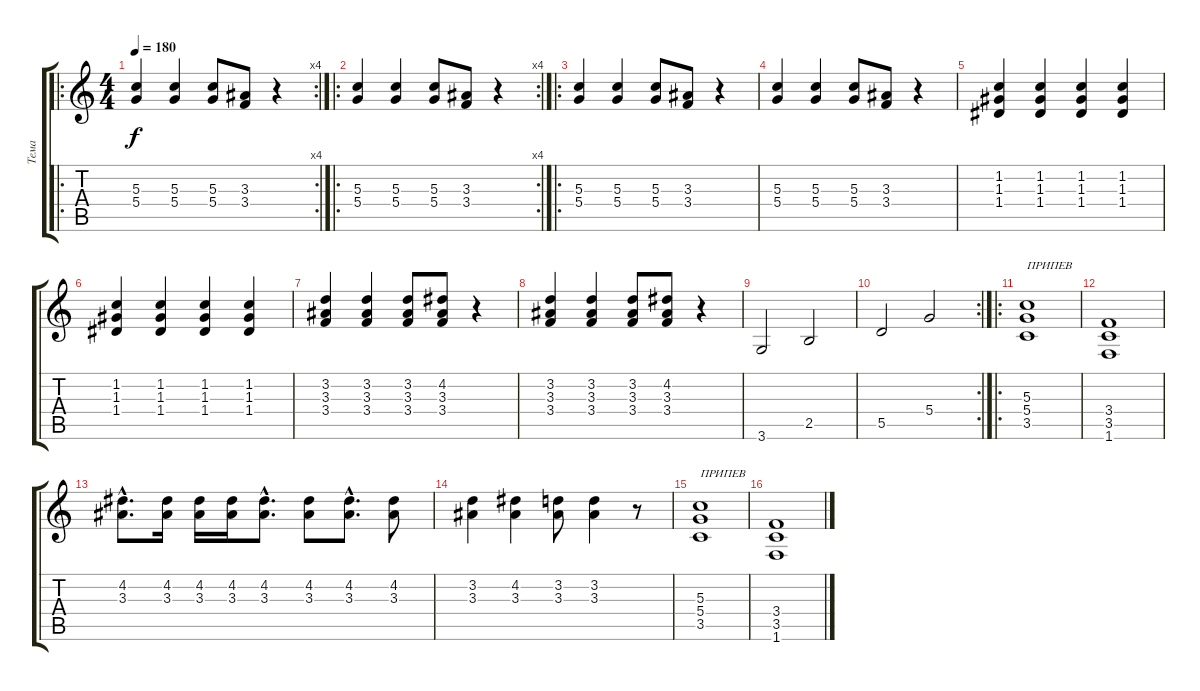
\track ("Тема" "Тема") {instrument distortionguitar}
\staff {score tabs}
\tuning (E4 B3 G3 D3 A2 E2) {hide}
\ro
\rc 4
\ts (4 4)
\tempo 180
\clef g2
\ks c
(5.3 5.4).4{dy f instrument distortionguitar} (5.3 5.4).4 (5.3 5.4).8 (3.3 3.4).8 r.4 |
\ro
\rc 4
(5.3 5.4).4 (5.3 5.4).4 (5.3 5.4).8 (3.3 3.4).8 r.4 |
\ro
(5.3 5.4).4 (5.3 5.4).4 (5.3 5.4).8 (3.3 3.4).8 r.4 |
(5.3 5.4).4 (5.3 5.4).4 (5.3 5.4).8 (3.3 3.4).8 r.4 |
(1.2 1.3 1.4).4 (1.2 1.3 1.4).4 (1.2 1.3 1.4).4 (1.2 1.3 1.4).4 |
(1.2 1.3 1.4).4 (1.2 1.3 1.4).4 (1.2 1.3 1.4).4 (1.2 1.3 1.4).4 |
(3.2 3.3 3.4).4 (3.2 3.3 3.4).4 (3.2 3.3 3.4).8 (4.2 3.3 3.4).8 r.4 |
(3.2 3.3 3.4).4 (3.2 3.3 3.4).4 (3.2 3.3 3.4).8 (4.2 3.3 3.4).8 r.4 |
3.6.2 2.5.2 |
\rc 2
5.5.2 5.4.2 |
\ro
(5.3 5.4 3.5).1{txt "ПРИПЕВ"} |
(3.4 3.5 1.6).1 |
(4.2{hac} 3.3{hac}).8{d} (4.2 3.3).16 (4.2 3.3).16 (4.2 3.3).16 (4.2{hac} 3.3{hac}).8{d} (4.2 3.3).8 (4.2{hac} 3.3{hac}).8{d} (4.2 3.3).8 |
(3.2 3.3).4 (4.2 3.3).4 (3.2 3.3).8 (3.2 3.3).4 r.8 |
(5.3 5.4 3.5).1{txt "ПРИПЕВ"} |
(3.4 3.5 1.6).1
